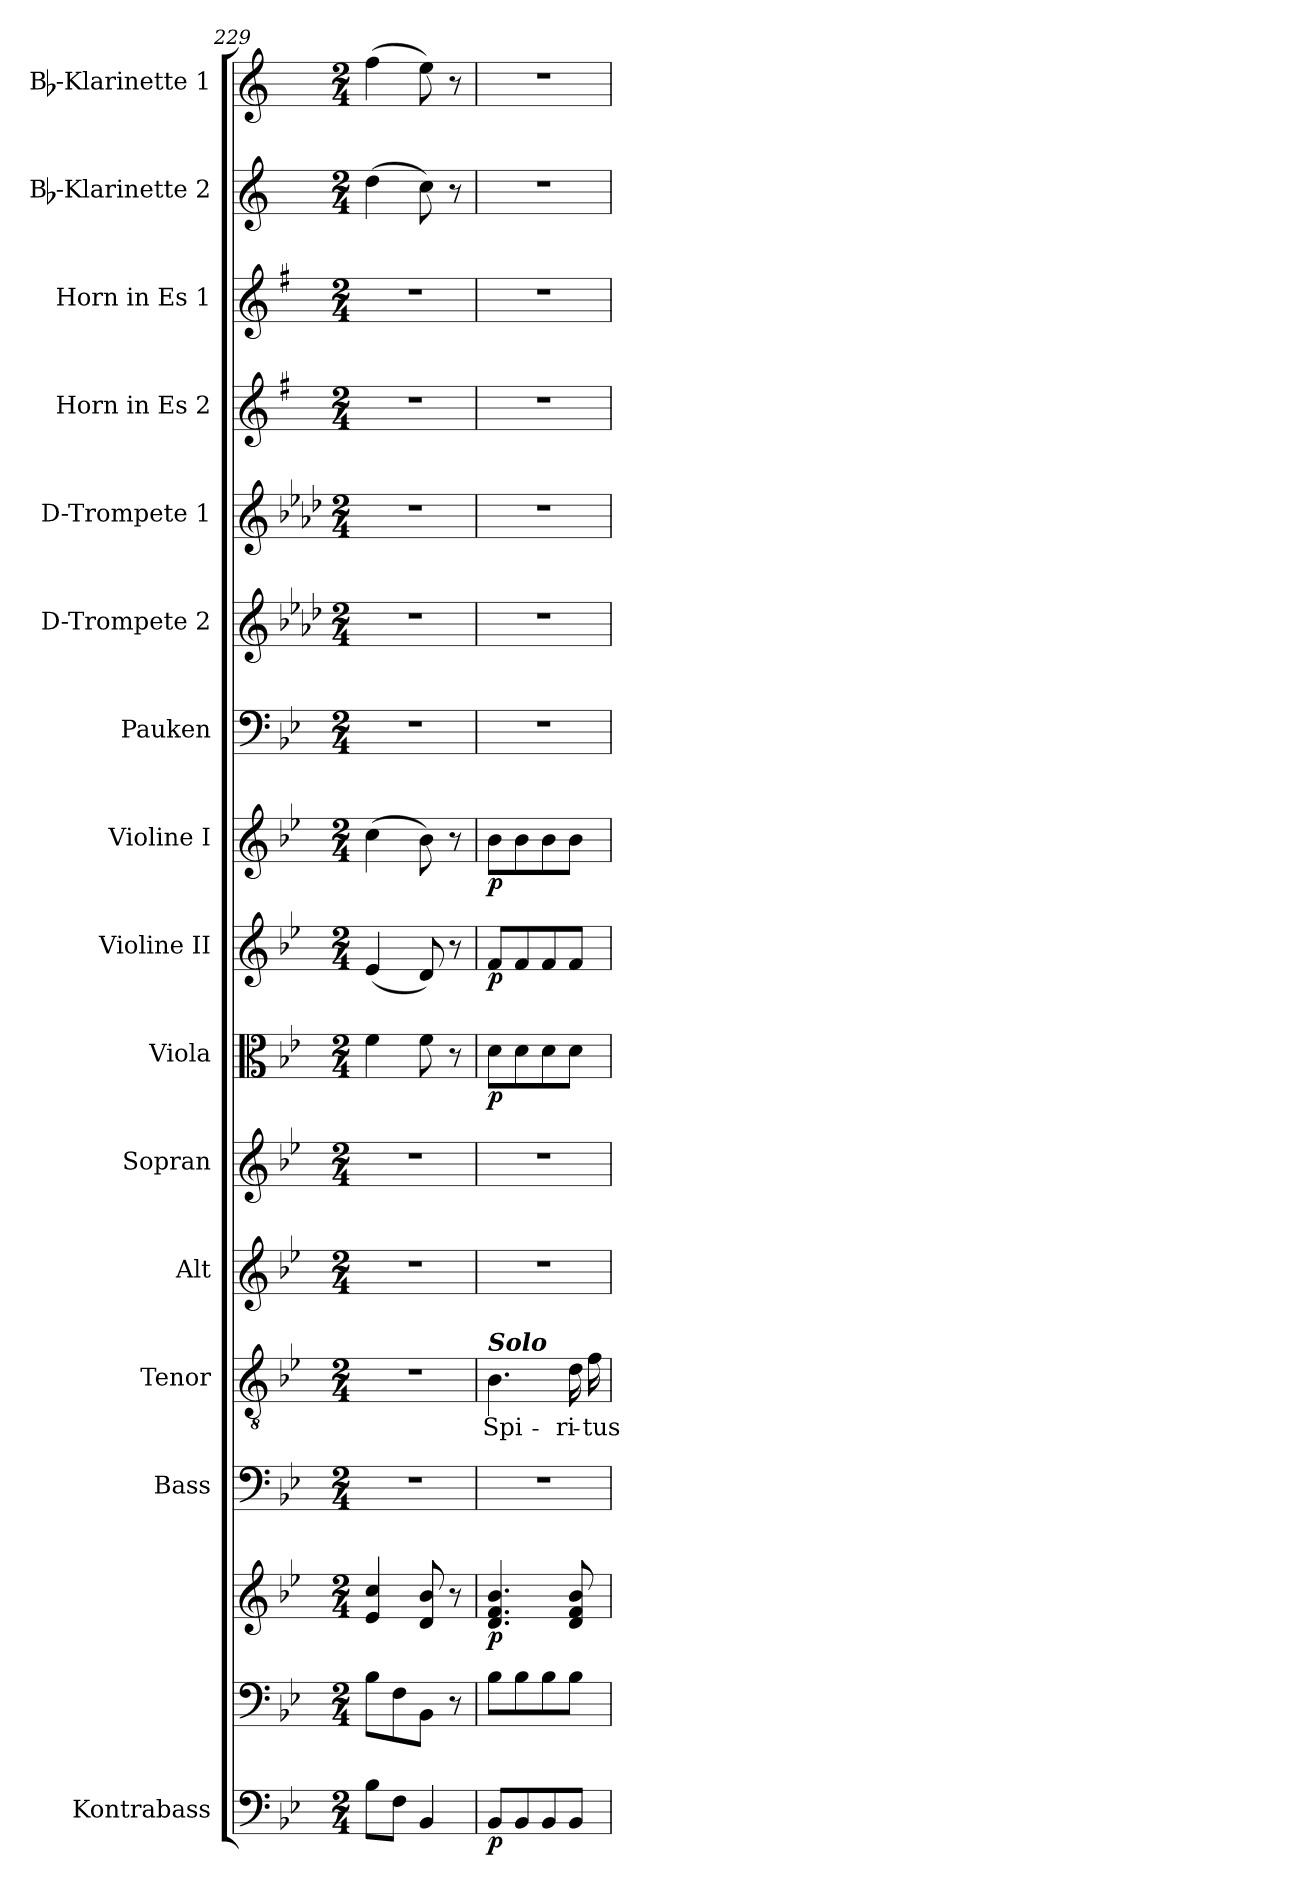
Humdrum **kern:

**kern	**dynam	**kern	**kern	**dynam	**kern	**kern	**text	**kern	**kern	**kern	**dynam	**kern	**dynam	**kern	**dynam	**kern	**kern	**kern	**kern	**kern	**kern	**kern
*part16	*part16	*part15	*part15	*part15	*part14	*part13	*part13	*part12	*part11	*part10	*part10	*part9	*part9	*part8	*part8	*part7	*part6	*part5	*part4	*part3	*part2	*part1
*staff17	*staff17	*staff16	*staff15	*staff15/16	*staff14	*staff13	*staff13	*staff12	*staff11	*staff10	*staff10	*staff9	*staff9	*staff8	*staff8	*staff7	*staff6	*staff5	*staff4	*staff3	*staff2	*staff1
*I"Kontrabass	*	*	*	*	*I"Bass	*I"Tenor	*	*I"Alt	*I"Sopran	*I"Viola	*	*I"Violine II	*	*I"Violine I	*	*I"Pauken	*I"D-Trompete 2	*I"D-Trompete 1	*I"Horn in Es 2	*I"Horn in Es 1	*I"Bb-Klarinette 2	*I"Bb-Klarinette 1
*I'Kb.	*	*	*	*	*I'B.	*I'T.	*	*I'A.	*I'S.	*I'Vla.	*	*I'Vl. II	*	*I'Vl. I	*	*I'Pk.	*I'D Trp. 2	*I'D Trp. 1	*	*	*I'Bb Kl. 2	*I'Bb Kl. 1
*clefF4	*	*clefF4	*clefG2	*	*clefF4	*clefGv2	*	*clefG2	*clefG2	*clefC3	*	*clefG2	*	*clefG2	*	*clefF4	*clefG2	*clefG2	*clefG2	*clefG2	*clefG2	*clefG2
*ITrd7c12	*	*	*	*	*	*	*	*	*	*	*	*	*	*	*	*	*ITrd-1c-2	*ITrd-1c-2	*ITrd5c9	*ITrd5c9	*ITrd1c2	*ITrd1c2
*k[b-e-]	*	*k[b-e-]	*k[b-e-]	*	*k[b-e-]	*k[b-e-]	*	*k[b-e-]	*k[b-e-]	*k[b-e-]	*	*k[b-e-]	*	*k[b-e-]	*	*k[b-e-]	*k[b-e-]	*k[b-e-]	*k[b-e-]	*k[b-e-]	*k[b-e-]	*k[b-e-]
*B-:	*	*B-:	*B-:	*	*B-:	*B-:	*	*B-:	*B-:	*B-:	*	*B-:	*	*B-:	*	*B-:	*B-:	*B-:	*B-:	*B-:	*B-:	*B-:
*M2/4	*	*M2/4	*M2/4	*	*M2/4	*M2/4	*	*M2/4	*M2/4	*M2/4	*	*M2/4	*	*M2/4	*	*M2/4	*M2/4	*M2/4	*M2/4	*M2/4	*M2/4	*M2/4
=229	=229	=229	=229	=229	=229	=229	=229	=229	=229	=229	=229	=229	=229	=229	=229	=229	=229	=229	=229	=229	=229	=229
8BB-\L	.	8B-\L	4e-/ 4cc/	.	2r	2r	.	2r	2r	4f\	.	(<4e-/	.	(>4cc\	.	2r	2r	2r	2r	2r	(>4cc\	(>4ee-\
8FF\J	.	8F\	.	.	.	.	.	.	.	.	.	.	.	.	.	.	.	.	.	.	.	.
4BBB-/	.	8BB-\J	8d/ 8b-/	.	.	.	.	.	.	8f\	.	8d/)	.	8b-\)	.	.	.	.	.	.	8b-\)	8dd\)
.	.	8r	8r	.	.	.	.	.	.	8r	.	8r	.	8r	.	.	.	.	.	.	8r	8r
=230	=230	=230	=230	=230	=230	=230	=230	=230	=230	=230	=230	=230	=230	=230	=230	=230	=230	=230	=230	=230	=230	=230
!	!	!	!	!	!	!LO:TX:a:Bi:t=Solo	!	!	!	!	!	!	!	!	!	!	!	!	!	!	!	!
!	!LO:DY:b	!	!	!LO:DY:b	!	!	!LO:LY:b	!	!	!	!LO:DY:b	!	!LO:DY:b	!	!LO:DY:b	!	!	!	!	!	!	!
8BBB-/L	p	8B-\L	4.d/ 4.f/ 4.b-/	p	2r	4.B-\	Spi-	2r	2r	8d\L	p	8f/L	p	8b-\L	p	2r	2r	2r	2r	2r	2r	2r
8BBB-/	.	8B-\	.	.	.	.	.	.	.	8d\	.	8f/	.	8b-\	.	.	.	.	.	.	.	.
8BBB-/	.	8B-\	.	.	.	.	.	.	.	8d\	.	8f/	.	8b-\	.	.	.	.	.	.	.	.
!	!	!	!	!	!	!	!LO:LY:b	!	!	!	!	!	!	!	!	!	!	!	!	!	!	!
8BBB-/J	.	8B-\J	8d/ 8f/ 8b-/	.	.	16d\	-ri-	.	.	8d\J	.	8f/J	.	8b-\J	.	.	.	.	.	.	.	.
!	!	!	!	!	!	!	!LO:LY:b	!	!	!	!	!	!	!	!	!	!	!	!	!	!	!
.	.	.	.	.	.	16f\	-tus	.	.	.	.	.	.	.	.	.	.	.	.	.	.	.
=	=	=	=	=	=	=	=	=	=	=	=	=	=	=	=	=	=	=	=	=	=	=
*-	*-	*-	*-	*-	*-	*-	*-	*-	*-	*-	*-	*-	*-	*-	*-	*-	*-	*-	*-	*-	*-	*-
